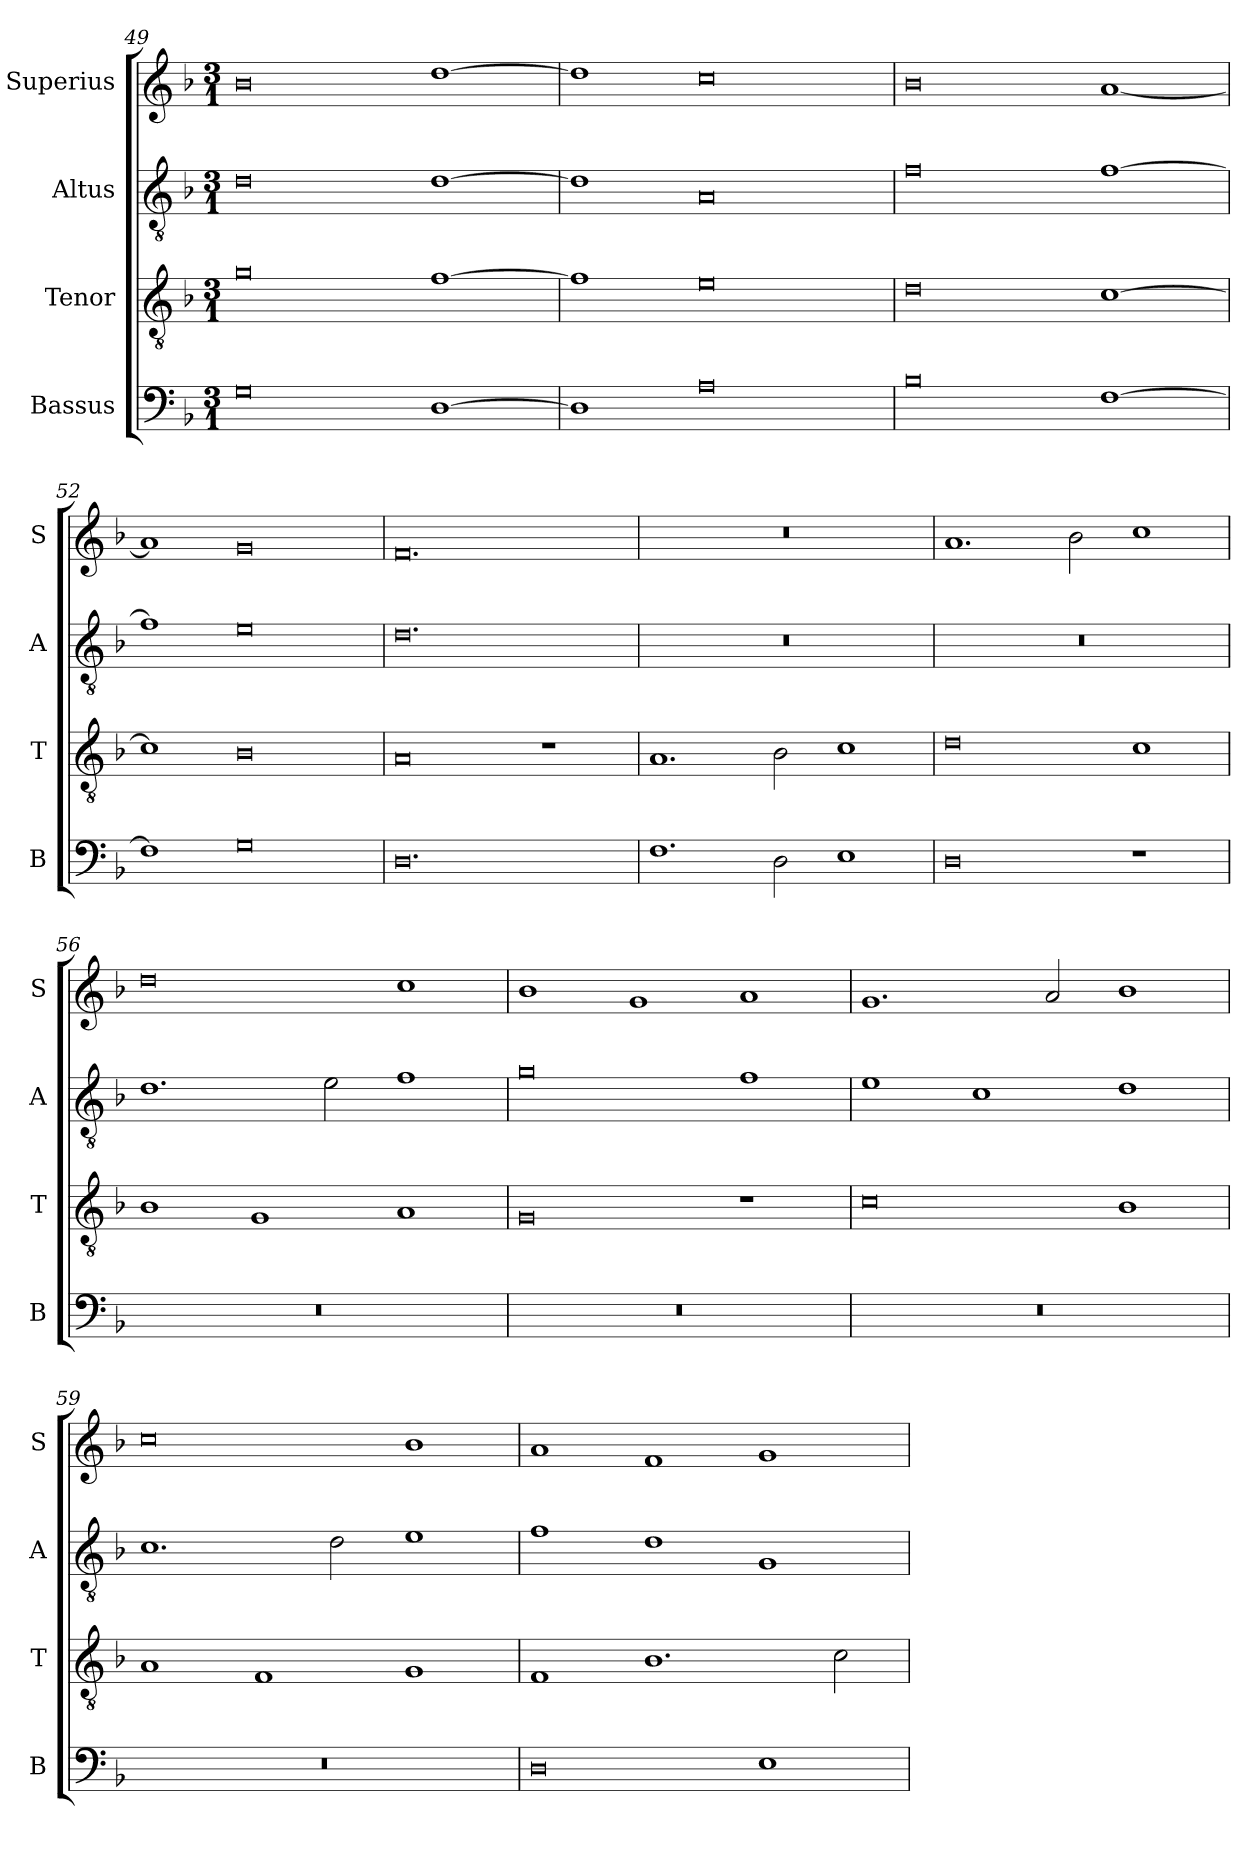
**kern	**kern	**kern	**kern
*part4	*part3	*part2	*part1
*staff4	*staff3	*staff2	*staff1
*I"Bassus	*I"Tenor	*I"Altus	*I"Superius
*I'B	*I'T	*I'A	*I'S
*clefF4	*clefGv2	*clefGv2	*clefG2
*k[b-]	*k[b-]	*k[b-]	*k[b-]
*M3/1	*M3/1	*M3/1	*M3/1
=49	=49	=49	=49
0G	0g	0d	0b-
[1D	[1f	[1d	[1dd
=50	=50	=50	=50
1D]	1f]	1d]	1dd]
0A	0e	0A	0cc
=51	=51	=51	=51
0B-	0d	0f	0b-
[1F	[1c	[1f	[1a
=52	=52	=52	=52
1F]	1c]	1f]	1a]
0G	0B-	0e	0g
=53	=53	=53	=53
0.D	0A	0.d	0.f
.	1r	.	.
=54	=54	=54	=54
1.F	1.A	0.r	0.r
2D\	2B-\	.	.
1E	1c	.	.
=55	=55	=55	=55
0D	0d	0.r	1.a
.	.	.	2b-\
1r	1c	.	1cc
=56	=56	=56	=56
0.r	1B-	1.d	0dd
.	1G	.	.
.	.	2e\	.
.	1A	1f	1cc
=57	=57	=57	=57
0.r	0G	0g	1b-
.	.	.	1g
.	1r	1f	1a
=58	=58	=58	=58
0.r	0c	1e	1.g
.	.	1c	.
.	.	.	2a/
.	1B-	1d	1b-
=59	=59	=59	=59
0.r	1A	1.c	0cc
.	1F	.	.
.	.	2d\	.
.	1G	1e	1b-
=60	=60	=60	=60
0D	1F	1f	1a
.	1.B-	1d	1f
1E	.	1G	1g
.	2c\	.	.
=	=	=	=
*-	*-	*-	*-
